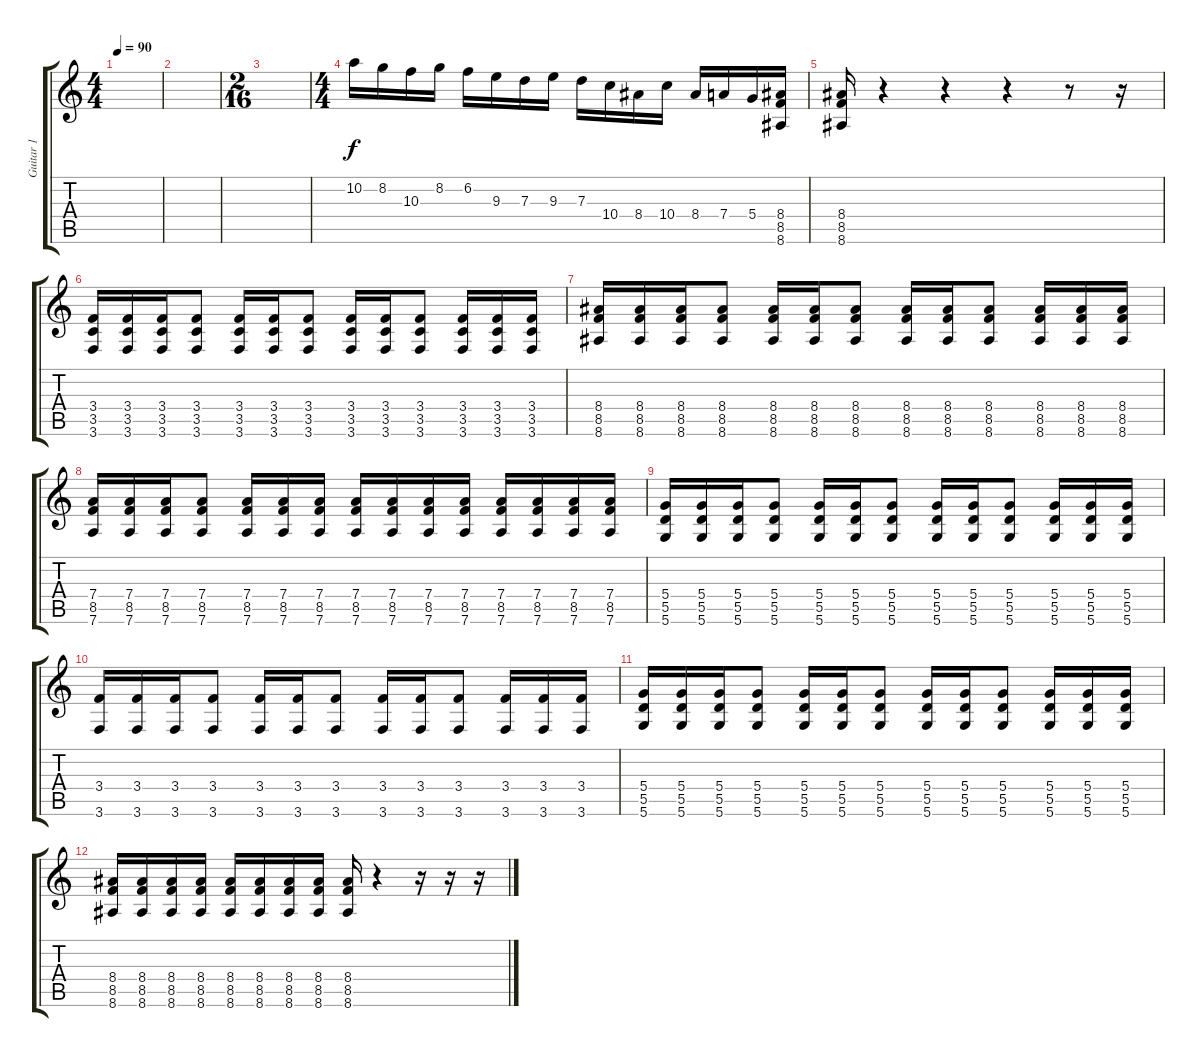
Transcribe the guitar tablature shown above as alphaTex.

\track ("Guitar 1" "Guitar 1") {instrument overdrivenguitar}
\staff {score tabs}
\tuning (E4 B3 G3 D3 A2 D2) {hide}
\ts (4 4)
\tempo 90
\clef g2
\ks c
|
|
\ts (2 16)
|
\ts (4 4)
10.2.16{instrument overdrivenguitar} 8.2.16 10.3.16 8.2.16 6.2.16 9.3.16 7.3.16 9.3.16 7.3.16 10.4.16 8.4.16 10.4.16 8.4.16 7.4.16 5.4.16 (8.4 8.5 8.6).16 |
(8.4 8.5 8.6).16 r.4 r.4 r.4 r.8 r.16 |
(3.4 3.5 3.6).16 (3.4 3.5 3.6).16 (3.4 3.5 3.6).16 (3.4 3.5 3.6).8 (3.4 3.5 3.6).16 (3.4 3.5 3.6).16 (3.4 3.5 3.6).8 (3.4 3.5 3.6).16 (3.4 3.5 3.6).16 (3.4 3.5 3.6).8 (3.4 3.5 3.6).16 (3.4 3.5 3.6).16 (3.4 3.5 3.6).16 |
(8.4 8.5 8.6).16 (8.4 8.5 8.6).16 (8.4 8.5 8.6).16 (8.4 8.5 8.6).8 (8.4 8.5 8.6).16 (8.4 8.5 8.6).16 (8.4 8.5 8.6).8 (8.4 8.5 8.6).16 (8.4 8.5 8.6).16 (8.4 8.5 8.6).8 (8.4 8.5 8.6).16 (8.4 8.5 8.6).16 (8.4 8.5 8.6).16 |
(7.4 8.5 7.6).16 (7.4 8.5 7.6).16 (7.4 8.5 7.6).16 (7.4 8.5 7.6).8 (7.4 8.5 7.6).16 (7.4 8.5 7.6).16 (7.4 8.5 7.6).16 (7.4 8.5 7.6).16 (7.4 8.5 7.6).16 (7.4 8.5 7.6).16 (7.4 8.5 7.6).16 (7.4 8.5 7.6).16 (7.4 8.5 7.6).16 (7.4 8.5 7.6).16 (7.4 8.5 7.6).16 |
(5.4 5.5 5.6).16 (5.4 5.5 5.6).16 (5.4 5.5 5.6).16 (5.4 5.5 5.6).8 (5.4 5.5 5.6).16 (5.4 5.5 5.6).16 (5.4 5.5 5.6).8 (5.4 5.5 5.6).16 (5.4 5.5 5.6).16 (5.4 5.5 5.6).8 (5.4 5.5 5.6).16 (5.4 5.5 5.6).16 (5.4 5.5 5.6).16 |
(3.4 3.6).16 (3.4 3.6).16 (3.4 3.6).16 (3.4 3.6).8 (3.4 3.6).16 (3.4 3.6).16 (3.4 3.6).8 (3.4 3.6).16 (3.4 3.6).16 (3.4 3.6).8 (3.4 3.6).16 (3.4 3.6).16 (3.4 3.6).16 |
(5.4 5.5 5.6).16 (5.4 5.5 5.6).16 (5.4 5.5 5.6).16 (5.4 5.5 5.6).8 (5.4 5.5 5.6).16 (5.4 5.5 5.6).16 (5.4 5.5 5.6).8 (5.4 5.5 5.6).16 (5.4 5.5 5.6).16 (5.4 5.5 5.6).8 (5.4 5.5 5.6).16 (5.4 5.5 5.6).16 (5.4 5.5 5.6).16 |
(8.4 8.5 8.6).16 (8.4 8.5 8.6).16 (8.4 8.5 8.6).16 (8.4 8.5 8.6).16 (8.4 8.5 8.6).16 (8.4 8.5 8.6).16 (8.4 8.5 8.6).16 (8.4 8.5 8.6).16 (8.4 8.5 8.6).16 r.4 r.16 r.16 r.16
